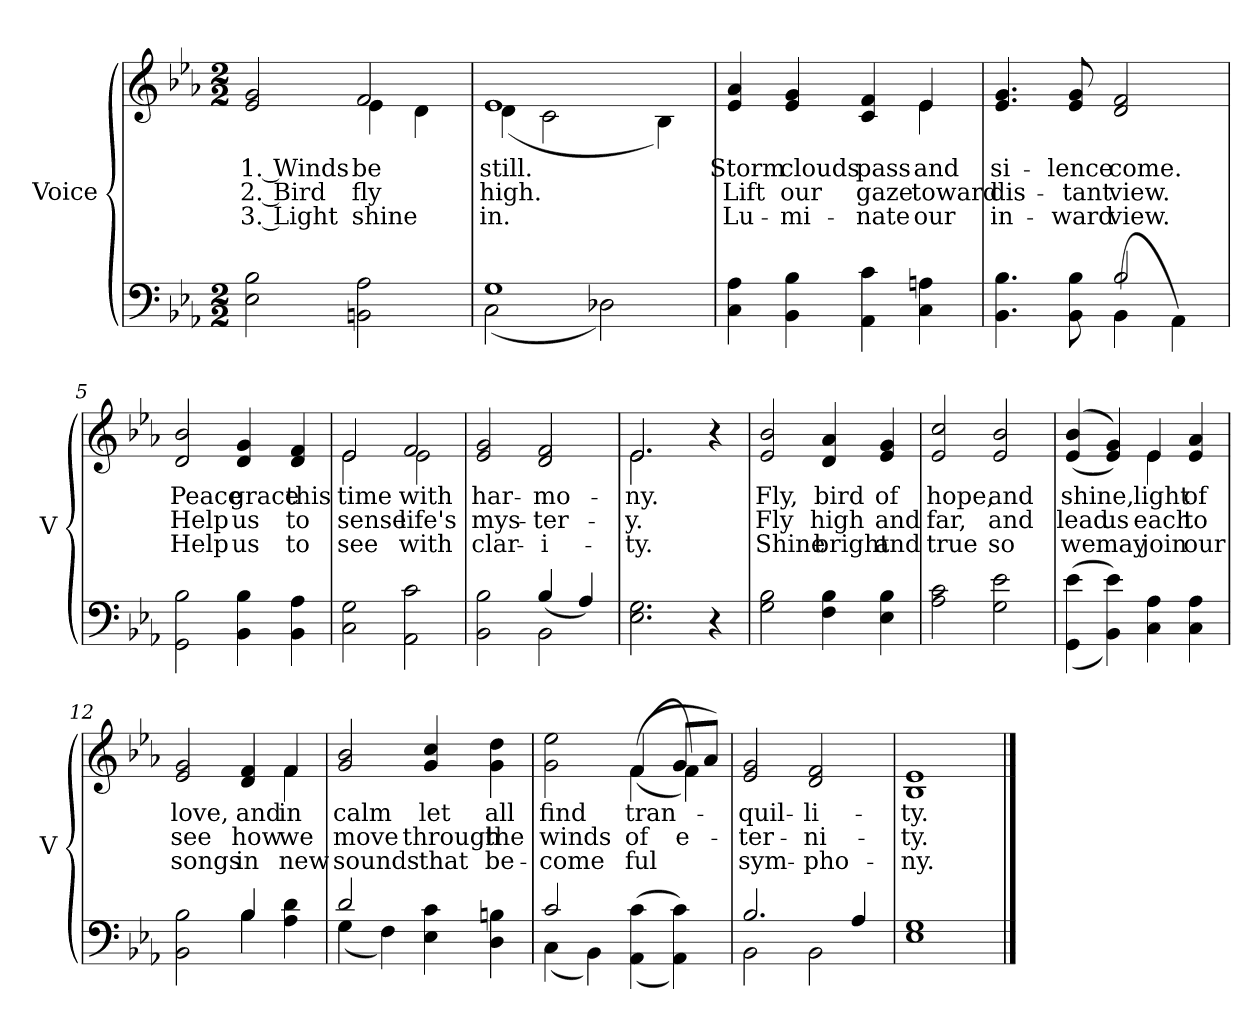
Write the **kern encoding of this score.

**kern	**kern	**text	**text	**text
*part2	*part1	*part1	*part1	*part1
*staff2	*staff1	*staff1	*staff1	*staff1
*I"Voice	*I"Voice	*	*	*
*I'V	*I'V	*	*	*
*clefF4	*clefG2	*	*	*
*k[b-e-a-]	*k[b-e-a-]	*	*	*
*M2/2	*M2/2	*	*	*
*MM112	*MM112	*	*	*
=1	=1	=1	=1	=1
!	!	!LO:LY:b	!LO:LY:b	!LO:LY:b
*	*^	*	*	*
2E-\ 2B-\	2e-/ 2g/	2ryy	1. Winds	2. Bird	3. Light
!	!	!	!LO:LY:b	!LO:LY:b	!LO:LY:b
2BBn\ 2A-\	2f/	4e-\	be	fly	shine
.	.	4d\	.	.	.
=2	=2	=2	=2	=2	=2
*^	*	*	*	*	*
!	!	!	!	!LO:LY:b	!LO:LY:b	!LO:LY:b
1G	(2C\	1e-	(4d\	still.	high.	in.
.	.	.	2c\	.	.	.
.	2D-X\)	.	.	.	.	.
.	.	.	4B-\)	.	.	.
*v	*v	*	*	*	*	*
=3	=3	=3	=3	=3	=3
!	!	!	!LO:LY:b	!LO:LY:b	!LO:LY:b
4C\ 4A-\	4e-/ 4a-/	2.ryy	Storm	Lift	Lu-
!	!	!	!LO:LY:b	!LO:LY:b	!LO:LY:b
4BB-\ 4B-\	4e-/ 4g/	.	clouds	our	-mi-
!	!	!	!LO:LY:b	!LO:LY:b	!LO:LY:b
4AA-\ 4c\	4c/ 4f/	.	pass	gaze	-nate
!	!	!	!LO:LY:b	!LO:LY:b	!LO:LY:b
4C\ 4An\	4e-/	4e-\	and	toward	our
=4	=4	=4	=4	=4	=4
*^	*	*	*	*	*
!	!	!	!	!LO:LY:b	!LO:LY:b	!LO:LY:b
*	*	*v	*v	*	*	*
4.BB-\ 4.B-\	2ryy	4.e-/ 4.g/	si-	dis-	in-
!	!	!	!LO:LY:b	!LO:LY:b	!LO:LY:b
8BB-\ 8B-\	.	8e-/ 8g/	-lence	-tant	-ward
!	!	!	!LO:LY:b	!LO:LY:b	!LO:LY:b
(<4BB-\	2B-/	2d/ 2f/	come.	view.	view.
4AA-\)	.	.	.	.	.
*v	*v	*	*	*	*
!!LO:LB:g=z
=5	=5	=5	=5	=5
!	!	!LO:LY:b	!LO:LY:b	!LO:LY:b
2GG\ 2B-\	2d/ 2b-/	Peace	Help	Help
!	!	!LO:LY:b	!LO:LY:b	!LO:LY:b
4BB-\ 4B-\	4d/ 4g/	grace	us	us
!	!	!LO:LY:b	!LO:LY:b	!LO:LY:b
4BB-\ 4A-\	4d/ 4f/	this	to	to
=6	=6	=6	=6	=6
!	!	!LO:LY:b	!LO:LY:b	!LO:LY:b
*	*^	*	*	*
2C\ 2G\	2e-/	2e-\	time	sense	see
!	!	!	!LO:LY:b	!LO:LY:b	!LO:LY:b
2AA-\ 2c\	2f/	2e-\	with	life's	with
=7	=7	=7	=7	=7	=7
*^	*	*	*	*	*
!	!	!	!	!LO:LY:b	!LO:LY:b	!LO:LY:b
*	*	*v	*v	*	*	*
2BB-\ 2B-\	2ryy	2e-/ 2g/	har-	mys-	clar-
!	!	!	!LO:LY:b	!LO:LY:b	!LO:LY:b
2BB-\	(>4B-/	2d/ 2f/	-mo-	-ter-	-i-
.	4A-/)	.	.	.	.
=8	=8	=8	=8	=8	=8
!	!	!	!LO:LY:b	!LO:LY:b	!LO:LY:b
*v	*v	*^	*	*	*
2.E-\ 2.G\	2.e-/	2.e-\	-ny.	-y.	-ty.
4r	4r	4ryy	.	.	.
!!LO:LB:g=z
=9	=9	=9	=9	=9	=9
!	!	!	!LO:LY:b	!LO:LY:b	!LO:LY:b
*	*v	*v	*	*	*
2G\ 2B-\	2e-/ 2b-/	Fly,	Fly	Shine
!	!	!LO:LY:b	!LO:LY:b	!LO:LY:b
4F\ 4B-\	4d/ 4a-/	bird	high	bright
!	!	!LO:LY:b	!LO:LY:b	!LO:LY:b
4E-\ 4B-\	4e-/ 4g/	of	and	and
=10	=10	=10	=10	=10
!	!	!LO:LY:b	!LO:LY:b	!LO:LY:b
2A-\ 2c\	2e-/ 2cc/	hope,	far,	true
!	!	!LO:LY:b	!LO:LY:b	!LO:LY:b
2G\ 2e-\	2e-/ 2b-/	and	and	so
=11	=11	=11	=11	=11
!	!	!LO:LY:b	!LO:LY:b	!LO:LY:b
*	*^	*	*	*
(<(4GG\ 4e-\	((>4e-/ 4b-/	2ryy	shine,	lead	we
!	!	!	!	!LO:LY:b	!LO:LY:b
4BB-\ 4e-\))	4e-/ 4g/))	.	.	us	may
!	!	!	!LO:LY:b	!LO:LY:b	!LO:LY:b
4C\ 4A-\	4e-/	4e-\	light	each	join
!	!	!	!LO:LY:b	!LO:LY:b	!LO:LY:b
4C\ 4A-\	4e-/ 4a-/	4ryy	of	to	our
=12	=12	=12	=12	=12	=12
*^	*	*	*	*	*
!	!	!	!	!LO:LY:b	!LO:LY:b	!LO:LY:b
2BB-\ 2B-\	2ryy	2e-/ 2g/	2.ryy	love,	see	songs
!	!	!	!	!LO:LY:b	!LO:LY:b	!LO:LY:b
4B-\	4B-/	4d/ 4f/	.	and	how	in
!	!	!	!	!LO:LY:b	!LO:LY:b	!LO:LY:b
4A-\ 4d\	4ryy	4f/	4f\	in	we	new
!!LO:PB:g=z
=13	=13	=13	=13	=13	=13	=13
!	!	!	!	!LO:LY:b	!LO:LY:b	!LO:LY:b
*	*	*v	*v	*	*	*
2d/	(<4G\	2g/ 2b-/	calm	move	sounds
.	4F\)	.	.	.	.
!	!	!	!LO:LY:b	!LO:LY:b	!LO:LY:b
2ryy	4E-\ 4c\	4g/ 4cc/	let	through	that
!	!	!	!LO:LY:b	!LO:LY:b	!LO:LY:b
.	4D\ 4Bn\	4g\ 4dd\	all	the	be-
=14	=14	=14	=14	=14	=14
!	!	!	!LO:LY:b	!LO:LY:b	!LO:LY:b
*	*	*^	*	*	*
2c/	(<4C\	2g\ 2ee-\	2ryy	find	winds	-come
.	4BB-\)	.	.	.	.	.
!	!	!	!	!LO:LY:b	!LO:LY:b	!LO:LY:b
(<(4AA-\ 4c\	2ryy	(4f\	(<(4f/	tran-	of	ful
!	!	!	!	!	!LO:LY:b	!
4AA-\ 4c\))	.	8g/L	4f\))	.	e-	.
.	.	8a-/J)	.	.	.	.
*	*	*v	*v	*	*	*
=15	=15	=15	=15	=15	=15
!	!	!	!LO:LY:b	!LO:LY:b	!LO:LY:b
2.B-/	2BB-\	2e-/ 2g/	-quil-	-ter-	sym-
!	!	!	!LO:LY:b	!LO:LY:b	!LO:LY:b
.	2BB-\	2d/ 2f/	-li-	-ni-	-pho-
4A-/	.	.	.	.	.
*v	*v	*	*	*	*
=16	=16	=16	=16	=16
!	!	!LO:LY:b	!LO:LY:b	!LO:LY:b
*	*^	*	*	*
1E- 1G	1e-	1B-	-ty.	-ty.	-ny.
*	*v	*v	*	*	*
==	==	==	==	==
*-	*-	*-	*-	*-
